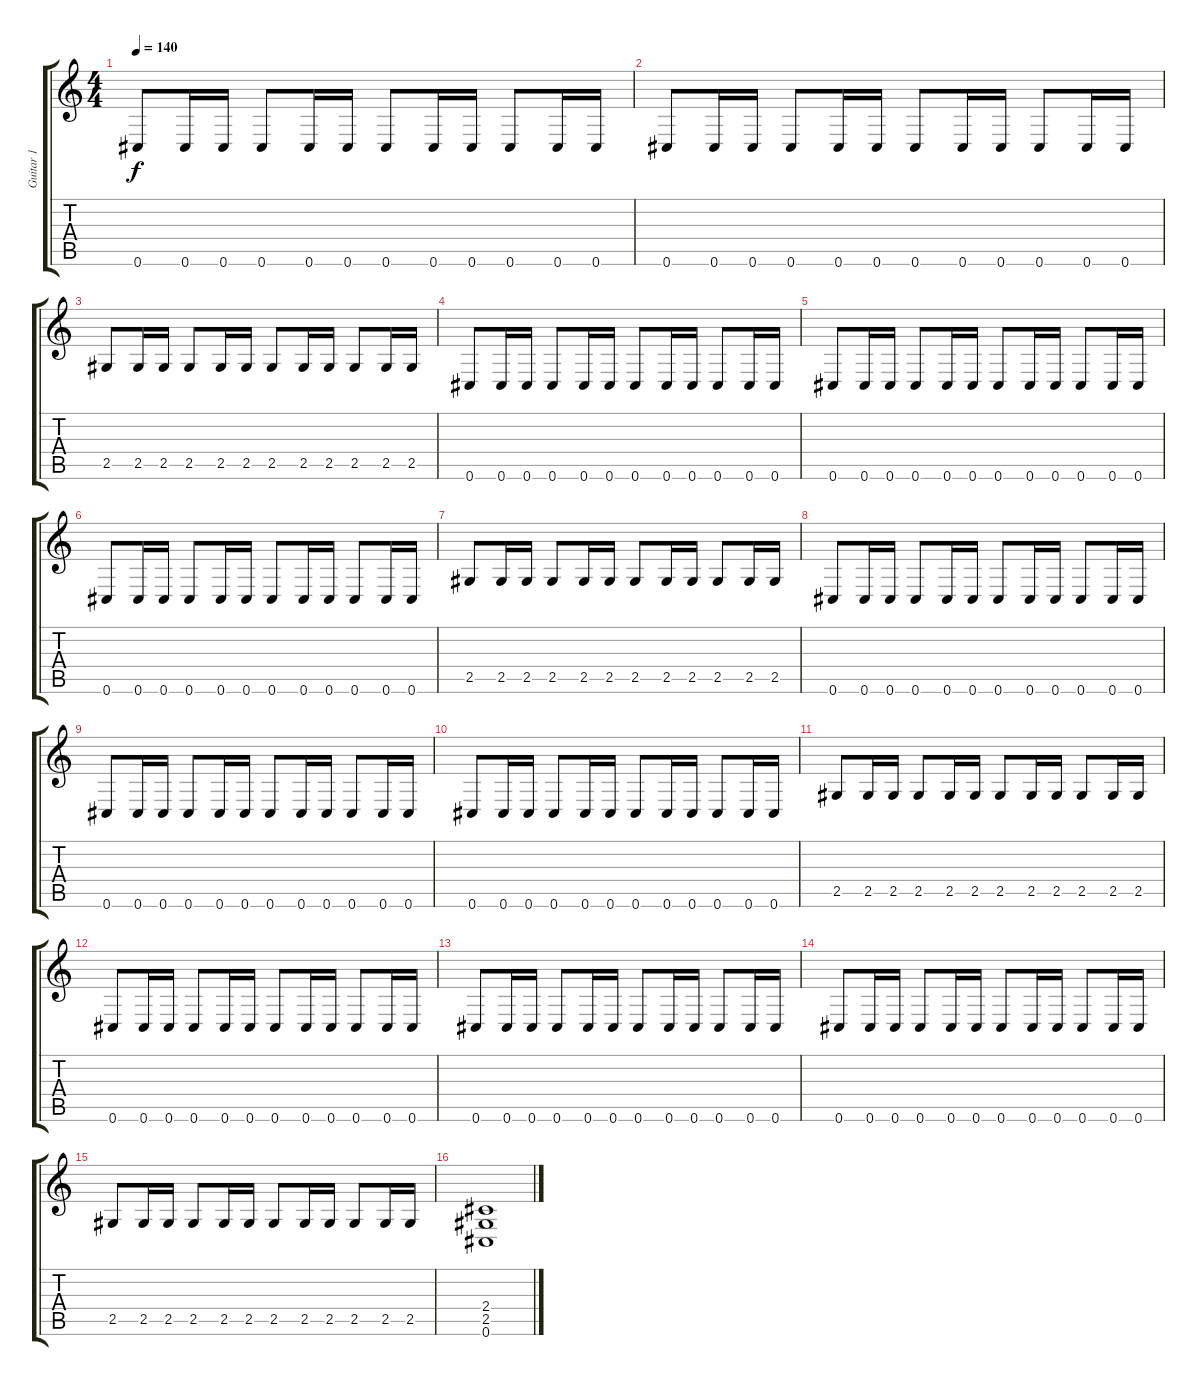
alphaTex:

\track ("Guitar 1" "Guitar 1") {instrument distortionguitar}
\staff {score tabs}
\tuning (Db4 Ab3 E3 B2 Gb2 Db2) {hide}
\ts (4 4)
\tempo 140
\clef g2
\ks c
0.6.8{dy f} 0.6.16 0.6.16 0.6.8 0.6.16 0.6.16 0.6.8 0.6.16 0.6.16 0.6.8 0.6.16 0.6.16 |
0.6.8 0.6.16 0.6.16 0.6.8 0.6.16 0.6.16 0.6.8 0.6.16 0.6.16 0.6.8 0.6.16 0.6.16 |
2.5.8 2.5.16 2.5.16 2.5.8 2.5.16 2.5.16 2.5.8 2.5.16 2.5.16 2.5.8 2.5.16 2.5.16 |
0.6.8 0.6.16 0.6.16 0.6.8 0.6.16 0.6.16 0.6.8 0.6.16 0.6.16 0.6.8 0.6.16 0.6.16 |
0.6.8 0.6.16 0.6.16 0.6.8 0.6.16 0.6.16 0.6.8 0.6.16 0.6.16 0.6.8 0.6.16 0.6.16 |
0.6.8 0.6.16 0.6.16 0.6.8 0.6.16 0.6.16 0.6.8 0.6.16 0.6.16 0.6.8 0.6.16 0.6.16 |
2.5.8 2.5.16 2.5.16 2.5.8 2.5.16 2.5.16 2.5.8 2.5.16 2.5.16 2.5.8 2.5.16 2.5.16 |
0.6.8 0.6.16 0.6.16 0.6.8 0.6.16 0.6.16 0.6.8 0.6.16 0.6.16 0.6.8 0.6.16 0.6.16 |
0.6.8 0.6.16 0.6.16 0.6.8 0.6.16 0.6.16 0.6.8 0.6.16 0.6.16 0.6.8 0.6.16 0.6.16 |
0.6.8 0.6.16 0.6.16 0.6.8 0.6.16 0.6.16 0.6.8 0.6.16 0.6.16 0.6.8 0.6.16 0.6.16 |
2.5.8 2.5.16 2.5.16 2.5.8 2.5.16 2.5.16 2.5.8 2.5.16 2.5.16 2.5.8 2.5.16 2.5.16 |
0.6.8 0.6.16 0.6.16 0.6.8 0.6.16 0.6.16 0.6.8 0.6.16 0.6.16 0.6.8 0.6.16 0.6.16 |
0.6.8 0.6.16 0.6.16 0.6.8 0.6.16 0.6.16 0.6.8 0.6.16 0.6.16 0.6.8 0.6.16 0.6.16 |
0.6.8 0.6.16 0.6.16 0.6.8 0.6.16 0.6.16 0.6.8 0.6.16 0.6.16 0.6.8 0.6.16 0.6.16 |
2.5.8 2.5.16 2.5.16 2.5.8 2.5.16 2.5.16 2.5.8 2.5.16 2.5.16 2.5.8 2.5.16 2.5.16 |
(2.4 2.5 0.6).1
